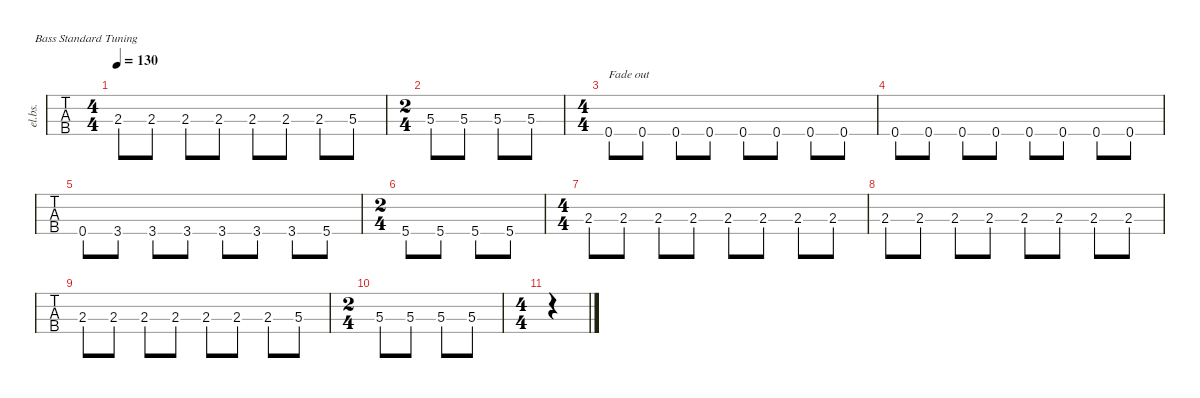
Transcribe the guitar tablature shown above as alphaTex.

\defaultSystemsLayout 4
\hideDynamics
\bracketExtendMode nobrackets
\otherSystemsTrackNameOrientation horizontal
\track ("Electric Bass" "el.bs.") {instrument electricbassfinger}
\staff {tabs}
\tuning (G2 D2 A1 E1)
\ts (4 4)
\tempo 130
\clef f4
\ks c
2.3.8{dy mf} 2.3.8 2.3.8 2.3.8 2.3.8 2.3.8 2.3.8 5.3.8 |
\ts (2 4)
\beaming (8 2 2)
5.3.8 5.3.8 5.3.8 5.3.8 |
\ts (4 4)
\beaming (8 2 2 2 2)
0.4.8{txt "Fade out"} 0.4.8 0.4.8 0.4.8 0.4.8 0.4.8 0.4.8 0.4.8 |
0.4.8 0.4.8 0.4.8 0.4.8 0.4.8 0.4.8 0.4.8 0.4.8 |
0.4.8 3.4.8 3.4.8 3.4.8 3.4.8 3.4.8 3.4.8 5.4.8 |
\ts (2 4)
\beaming (8 2 2)
5.4.8 5.4.8 5.4.8 5.4.8 |
\ts (4 4)
\beaming (8 2 2 2 2)
2.3.8 2.3.8 2.3.8 2.3.8 2.3.8 2.3.8 2.3.8 2.3.8 |
2.3.8 2.3.8 2.3.8 2.3.8 2.3.8 2.3.8 2.3.8 2.3.8 |
2.3.8 2.3.8 2.3.8 2.3.8 2.3.8 2.3.8 2.3.8 5.3.8 |
\ts (2 4)
\beaming (8 2 2)
5.3.8 5.3.8 5.3.8 5.3.8 |
\ts (4 4)
\beaming (8 2 2 2 2)
